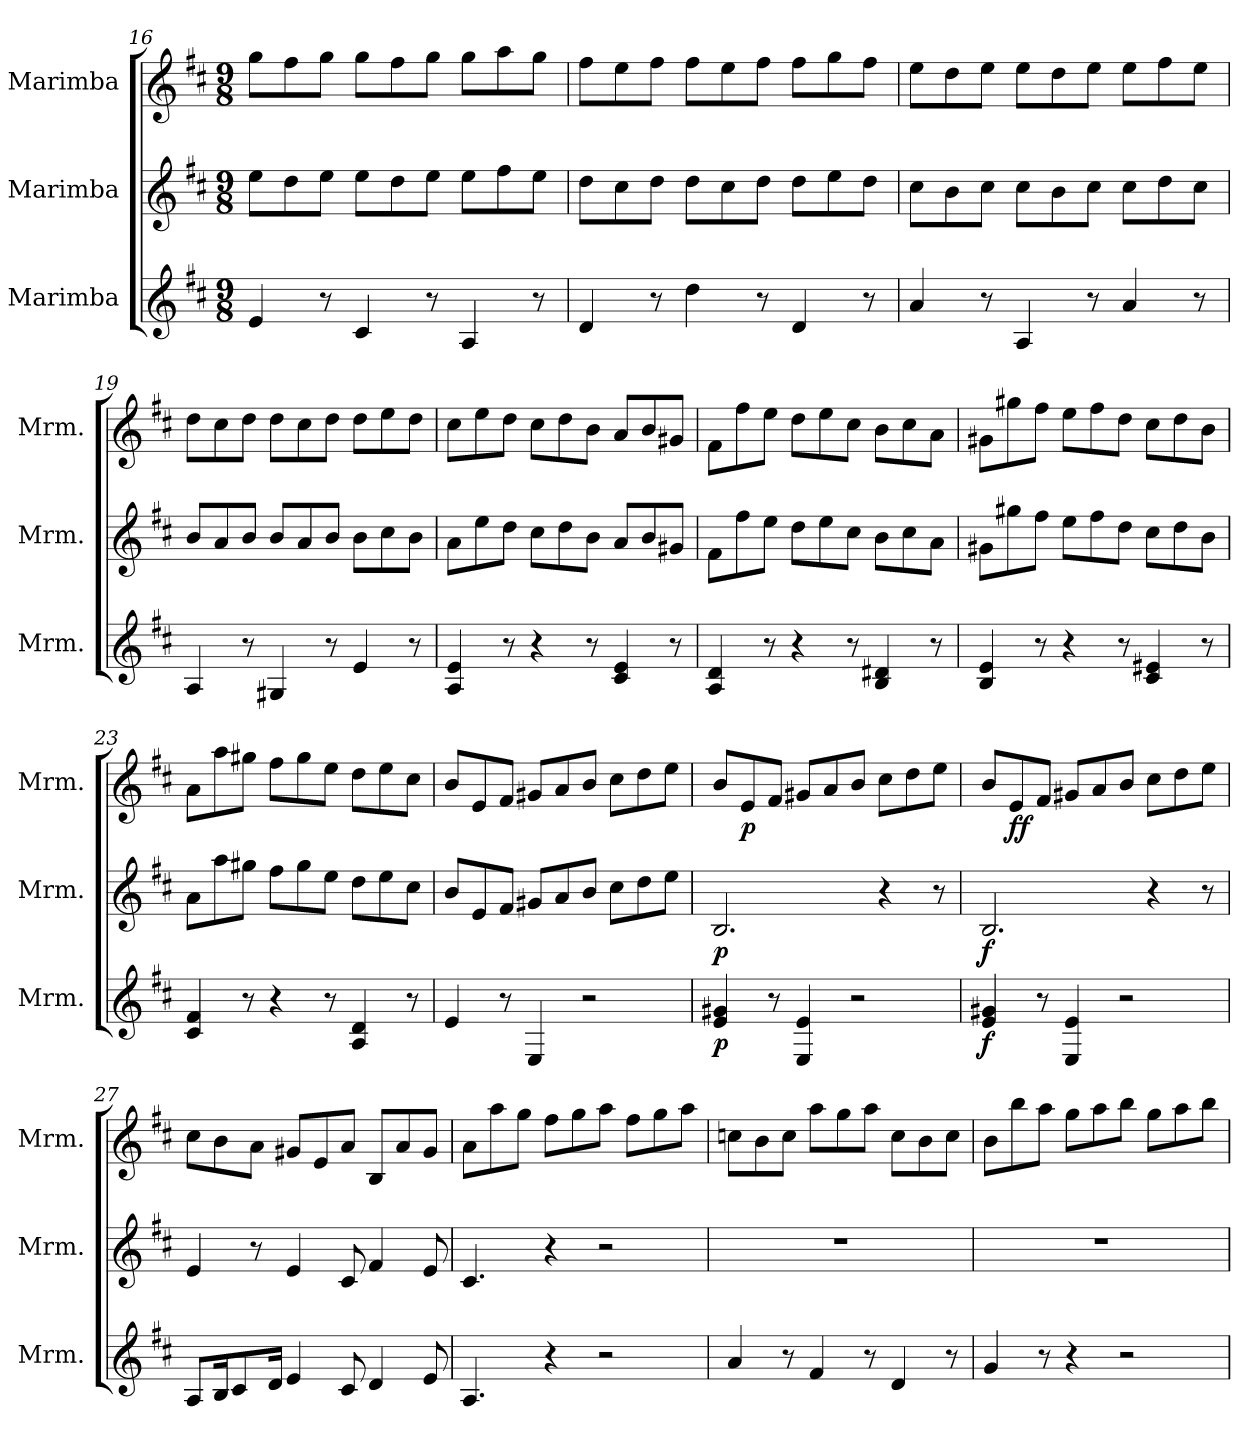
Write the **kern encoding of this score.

**kern	**dynam	**kern	**dynam	**kern	**dynam
*part3	*part3	*part2	*part2	*part1	*part1
*staff3	*staff3	*staff2	*staff2	*staff1	*staff1
*I"Marimba	*	*I"Marimba	*	*I"Marimba	*
*I'Mrm.	*	*I'Mrm.	*	*I'Mrm.	*
*clefG2	*	*clefG2	*	*clefG2	*
*k[f#c#]	*	*k[f#c#]	*	*k[f#c#]	*
*M9/8	*	*M9/8	*	*M9/8	*
=16	=16	=16	=16	=16	=16
4e/	.	8ee\L	.	8gg\L	.
.	.	8dd\	.	8ff#\	.
8r	.	8ee\J	.	8gg\J	.
4c#/	.	8ee\L	.	8gg\L	.
.	.	8dd\	.	8ff#\	.
8r	.	8ee\J	.	8gg\J	.
4A/	.	8ee\L	.	8gg\L	.
.	.	8ff#\	.	8aa\	.
8r	.	8ee\J	.	8gg\J	.
!!LO:LB:g=z
=17	=17	=17	=17	=17	=17
4d/	.	8dd\L	.	8ff#\L	.
.	.	8cc#\	.	8ee\	.
8r	.	8dd\J	.	8ff#\J	.
4dd\	.	8dd\L	.	8ff#\L	.
.	.	8cc#\	.	8ee\	.
8r	.	8dd\J	.	8ff#\J	.
4d/	.	8dd\L	.	8ff#\L	.
.	.	8ee\	.	8gg\	.
8r	.	8dd\J	.	8ff#\J	.
=18	=18	=18	=18	=18	=18
4a/	.	8cc#\L	.	8ee\L	.
.	.	8b\	.	8dd\	.
8r	.	8cc#\J	.	8ee\J	.
4A/	.	8cc#\L	.	8ee\L	.
.	.	8b\	.	8dd\	.
8r	.	8cc#\J	.	8ee\J	.
4a/	.	8cc#\L	.	8ee\L	.
.	.	8dd\	.	8ff#\	.
8r	.	8cc#\J	.	8ee\J	.
=19	=19	=19	=19	=19	=19
4A/	.	8b/L	.	8dd\L	.
.	.	8a/	.	8cc#\	.
8r	.	8b/J	.	8dd\J	.
4G#X/	.	8b/L	.	8dd\L	.
.	.	8a/	.	8cc#\	.
8r	.	8b/J	.	8dd\J	.
4e/	.	8b\L	.	8dd\L	.
.	.	8cc#\	.	8ee\	.
8r	.	8b\J	.	8dd\J	.
=20	=20	=20	=20	=20	=20
4A/ 4e/	.	8a\L	.	8cc#\L	.
.	.	8ee\	.	8ee\	.
8r	.	8dd\J	.	8dd\J	.
4r	.	8cc#\L	.	8cc#\L	.
.	.	8dd\	.	8dd\	.
8r	.	8b\J	.	8b\J	.
4c#/ 4e/	.	8a/L	.	8a/L	.
.	.	8b/	.	8b/	.
8r	.	8g#X/J	.	8g#X/J	.
!!LO:LB:g=z
=21	=21	=21	=21	=21	=21
4A/ 4d/	.	8f#\L	.	8f#\L	.
.	.	8ff#\	.	8ff#\	.
8r	.	8ee\J	.	8ee\J	.
4r	.	8dd\L	.	8dd\L	.
.	.	8ee\	.	8ee\	.
8r	.	8cc#\J	.	8cc#\J	.
4B/ 4d#X/	.	8b\L	.	8b\L	.
.	.	8cc#\	.	8cc#\	.
8r	.	8a\J	.	8a\J	.
=22	=22	=22	=22	=22	=22
4B/ 4e/	.	8g#X\L	.	8g#X\L	.
.	.	8gg#X\	.	8gg#X\	.
8r	.	8ff#\J	.	8ff#\J	.
4r	.	8ee\L	.	8ee\L	.
.	.	8ff#\	.	8ff#\	.
8r	.	8dd\J	.	8dd\J	.
4c#/ 4e#X/	.	8cc#\L	.	8cc#\L	.
.	.	8dd\	.	8dd\	.
8r	.	8b\J	.	8b\J	.
=23	=23	=23	=23	=23	=23
4c#/ 4f#/	.	8a\L	.	8a\L	.
.	.	8aa\	.	8aa\	.
8r	.	8gg#X\J	.	8gg#X\J	.
4r	.	8ff#\L	.	8ff#\L	.
.	.	8gg#\	.	8gg#\	.
8r	.	8ee\J	.	8ee\J	.
4A/ 4d/	.	8dd\L	.	8dd\L	.
.	.	8ee\	.	8ee\	.
8r	.	8cc#\J	.	8cc#\J	.
=24	=24	=24	=24	=24	=24
4e/	.	8b/L	.	8b/L	.
.	.	8e/	.	8e/	.
8r	.	8f#/J	.	8f#/J	.
4E/	.	8g#X/L	.	8g#X/L	.
.	.	8a/	.	8a/	.
2r	.	8b/J	.	8b/J	.
.	.	8cc#\L	.	8cc#\L	.
.	.	8dd\	.	8dd\	.
.	.	8ee\J	.	8ee\J	.
!!LO:LB:g=z
=25	=25	=25	=25	=25	=25
!	!LO:DY:b	!	!LO:DY:b	!	!
4e/ 4g#X/	p	2.B/	p	8b/L	.
!	!	!	!	!	!LO:DY:b
.	.	.	.	8e/	p
8r	.	.	.	8f#/J	.
4E/ 4e/	.	.	.	8g#X/L	.
.	.	.	.	8a/	.
2r	.	.	.	8b/J	.
.	.	4r	.	8cc#\L	.
.	.	.	.	8dd\	.
.	.	8r	.	8ee\J	.
=26	=26	=26	=26	=26	=26
!	!LO:DY:b	!	!LO:DY:b	!	!
4e/ 4g#X/	f	2.B/	f	8b/L	.
!	!	!	!	!	!LO:DY:b
.	.	.	.	8e/	ff
8r	.	.	.	8f#/J	.
4E/ 4e/	.	.	.	8g#X/L	.
.	.	.	.	8a/	.
2r	.	.	.	8b/J	.
.	.	4r	.	8cc#\L	.
.	.	.	.	8dd\	.
.	.	8r	.	8ee\J	.
=27	=27	=27	=27	=27	=27
8A/L	.	4e/	.	8cc#\L	.
16B/K	.	.	.	8b\	.
8c#/	.	.	.	.	.
.	.	8r	.	8a\J	.
16d/Jk	.	.	.	.	.
4e/	.	4e/	.	8g#X/L	.
.	.	.	.	8e/	.
8c#/	.	8c#/	.	8a/J	.
4d/	.	4f#/	.	8B/L	.
.	.	.	.	8a/	.
8e/	.	8e/	.	8g#/J	.
=28	=28	=28	=28	=28	=28
4.A/	.	4.c#/	.	8a\L	.
.	.	.	.	8aa\	.
.	.	.	.	8gg\J	.
4r	.	4r	.	8ff#\L	.
.	.	.	.	8gg\	.
2r	.	2r	.	8aa\J	.
.	.	.	.	8ff#\L	.
.	.	.	.	8gg\	.
.	.	.	.	8aa\J	.
!!LO:PB:g=z
=29	=29	=29	=29	=29	=29
4a/	.	8%9r	.	8ccn\L	.
.	.	.	.	8b\	.
8r	.	.	.	8cc\J	.
4f#/	.	.	.	8aa\L	.
.	.	.	.	8gg\	.
8r	.	.	.	8aa\J	.
4d/	.	.	.	8cc\L	.
.	.	.	.	8b\	.
8r	.	.	.	8cc\J	.
=30	=30	=30	=30	=30	=30
4g/	.	8%9r	.	8b\L	.
.	.	.	.	8bb\	.
8r	.	.	.	8aa\J	.
4r	.	.	.	8gg\L	.
.	.	.	.	8aa\	.
2r	.	.	.	8bb\J	.
.	.	.	.	8gg\L	.
.	.	.	.	8aa\	.
.	.	.	.	8bb\J	.
=	=	=	=	=	=
*-	*-	*-	*-	*-	*-
